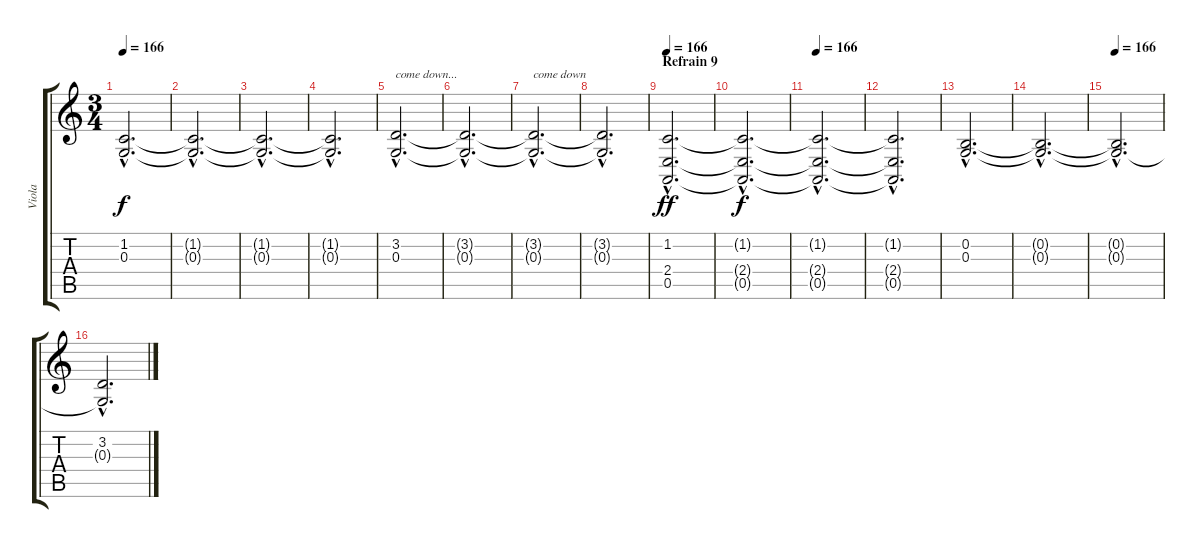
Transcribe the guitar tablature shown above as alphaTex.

\track ("Viola" "Viola") {instrument viola}
\staff {score tabs}
\tuning (E4 B3 G3 D3 A2 E2) {hide}
\ts (3 4)
\tempo 166
\clef g2
\ks c
(1.2{hac} 0.3{hac}).2{d dy f} |
(1.2{hac t} 0.3{hac t}).2{d} |
(1.2{hac t} 0.3{hac t}).2{d} |
(1.2{hac t} 0.3{hac t}).2{d} |
(3.2{hac} 0.3{hac}).2{d txt "come down..."} |
(3.2{hac t} 0.3{hac t}).2{d} |
(3.2{hac t} 0.3{hac t}).2{d txt "come down"} |
(3.2{hac t} 0.3{hac t}).2{d} |
\section ("" "Refrain 9")
\tempo 166
(1.2{hac} 2.4{hac} 0.5{hac}).2{d dy ff} |
(1.2{hac t} 2.4{hac t} 0.5{hac t}).2{d dy f} |
\tempo 166
(1.2{hac t} 2.4{hac t} 0.5{hac t}).2{d} |
(1.2{hac t} 2.4{hac t} 0.5{hac t}).2{d} |
(0.2{hac} 0.3{hac}).2{d} |
(0.2{hac t} 0.3{hac t}).2{d} |
\tempo 166
(0.2{hac t} 0.3{hac t}).2{d} |
(3.2{hac} 0.3{hac t}).2{d}
